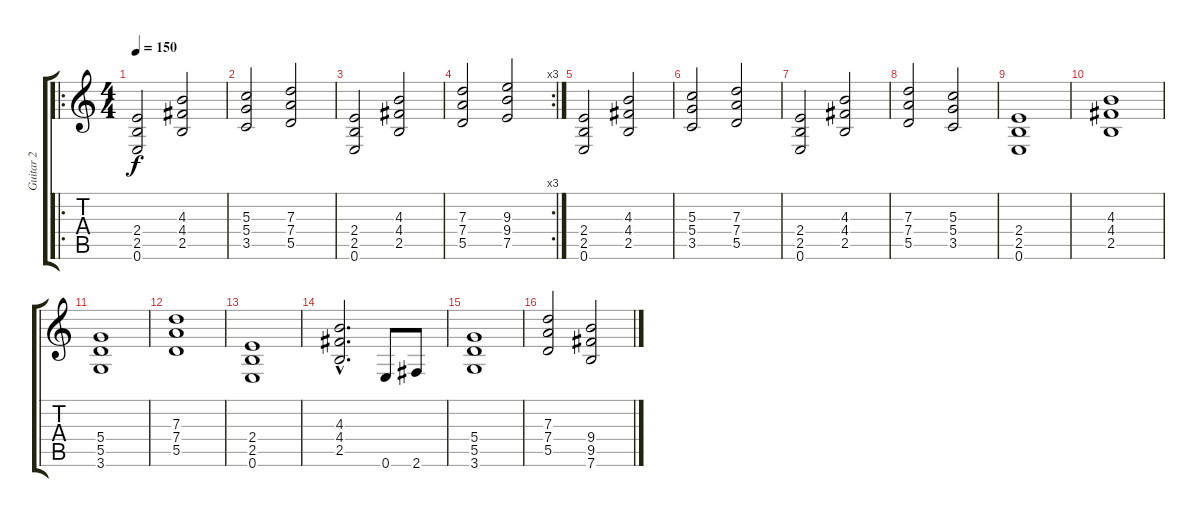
\track ("Guitar 2" "Guitar 2") {instrument distortionguitar}
\staff {score tabs}
\tuning (E4 B3 G3 D3 A2 E2) {hide}
\ro
\ts (4 4)
\tempo 150
\clef g2
\ks c
(2.4 2.5 0.6).2{dy f} (4.3 4.4 2.5).2 |
(5.3 5.4 3.5).2 (7.3 7.4 5.5).2 |
(2.4 2.5 0.6).2 (4.3 4.4 2.5).2 |
\rc 3
(7.3 7.4 5.5).2 (9.3 9.4 7.5).2 |
(2.4 2.5 0.6).2 (4.3 4.4 2.5).2 |
(5.3 5.4 3.5).2 (7.3 7.4 5.5).2 |
(2.4 2.5 0.6).2 (4.3 4.4 2.5).2 |
(7.3 7.4 5.5).2 (5.3 5.4 3.5).2 |
(2.4 2.5 0.6).1 |
(4.3 4.4 2.5).1 |
(5.4 5.5 3.6).1 |
(7.3 7.4 5.5).1 |
(2.4 2.5 0.6).1 |
(4.3{hac} 4.4{hac} 2.5{hac}).2{d} 0.6.8 2.6.8 |
(5.4 5.5 3.6).1 |
(7.3 7.4 5.5).2 (9.4 9.5 7.6).2
